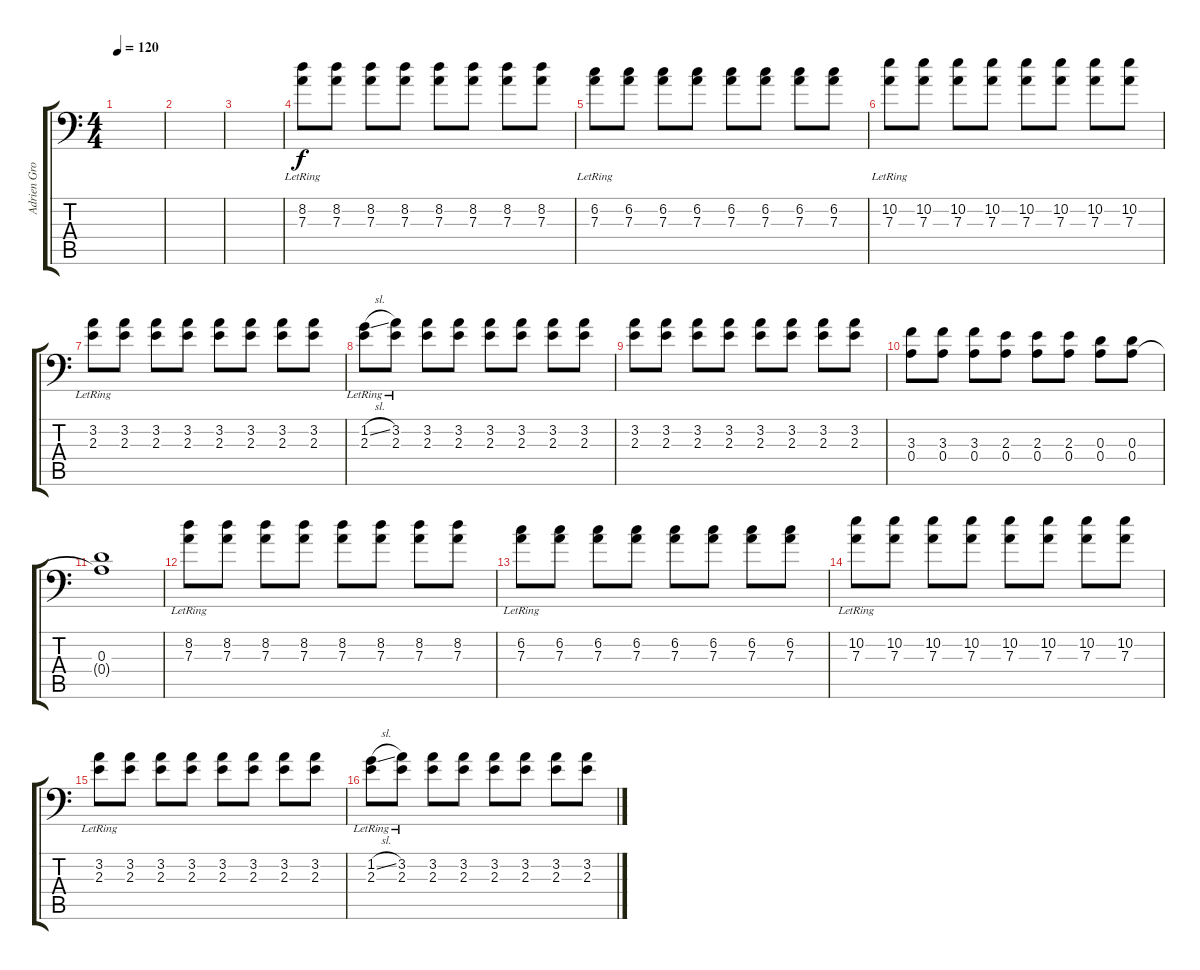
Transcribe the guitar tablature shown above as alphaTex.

\track ("Adrien Grousset " "Adrien Gro") {instrument electricguitarclean}
\staff {score tabs}
\tuning (B3 Gb3 D3 A2 E2 A1) {hide}
\ts (4 4)
\tempo 120
\clef f4
\ks c
|
|
|
(8.2{lr} 7.3).8{instrument electricguitarjazz} (8.2 7.3).8 (8.2 7.3).8 (8.2 7.3).8 (8.2 7.3).8 (8.2 7.3).8 (8.2 7.3).8 (8.2 7.3).8 |
(6.2{lr} 7.3).8 (6.2 7.3).8 (6.2 7.3).8 (6.2 7.3).8 (6.2 7.3).8 (6.2 7.3).8 (6.2 7.3).8 (6.2 7.3).8 |
(10.2{lr} 7.3).8 (10.2 7.3).8 (10.2 7.3).8 (10.2 7.3).8 (10.2 7.3).8 (10.2 7.3).8 (10.2 7.3).8 (10.2 7.3).8 |
(3.2{lr} 2.3).8 (3.2 2.3).8 (3.2 2.3).8 (3.2 2.3).8 (3.2 2.3).8 (3.2 2.3).8 (3.2 2.3).8 (3.2 2.3).8 |
(1.2{sl lr} 2.3).8 (3.2{lr} 2.3).8 (3.2 2.3).8 (3.2 2.3).8 (3.2 2.3).8 (3.2 2.3).8 (3.2 2.3).8 (3.2 2.3).8 |
(3.2 2.3).8 (3.2 2.3).8 (3.2 2.3).8 (3.2 2.3).8 (3.2 2.3).8 (3.2 2.3).8 (3.2 2.3).8 (3.2 2.3).8 |
(3.3 0.4).8 (3.3 0.4).8 (3.3 0.4).8 (2.3 0.4).8 (2.3 0.4).8 (2.3 0.4).8 (0.3 0.4).8 (0.3 0.4).8 |
(0.3 0.4{t}).1 |
(8.2{lr} 7.3).8{volume 9 instrument electricguitarjazz} (8.2 7.3).8 (8.2 7.3).8 (8.2 7.3).8 (8.2 7.3).8 (8.2 7.3).8 (8.2 7.3).8 (8.2 7.3).8 |
(6.2{lr} 7.3).8 (6.2 7.3).8 (6.2 7.3).8 (6.2 7.3).8 (6.2 7.3).8 (6.2 7.3).8 (6.2 7.3).8 (6.2 7.3).8 |
(10.2{lr} 7.3).8 (10.2 7.3).8 (10.2 7.3).8 (10.2 7.3).8 (10.2 7.3).8 (10.2 7.3).8 (10.2 7.3).8 (10.2 7.3).8 |
(3.2{lr} 2.3).8 (3.2 2.3).8 (3.2 2.3).8 (3.2 2.3).8 (3.2 2.3).8 (3.2 2.3).8 (3.2 2.3).8 (3.2 2.3).8 |
(1.2{sl lr} 2.3).8 (3.2{lr} 2.3).8 (3.2 2.3).8 (3.2 2.3).8 (3.2 2.3).8 (3.2 2.3).8 (3.2 2.3).8 (3.2 2.3).8
